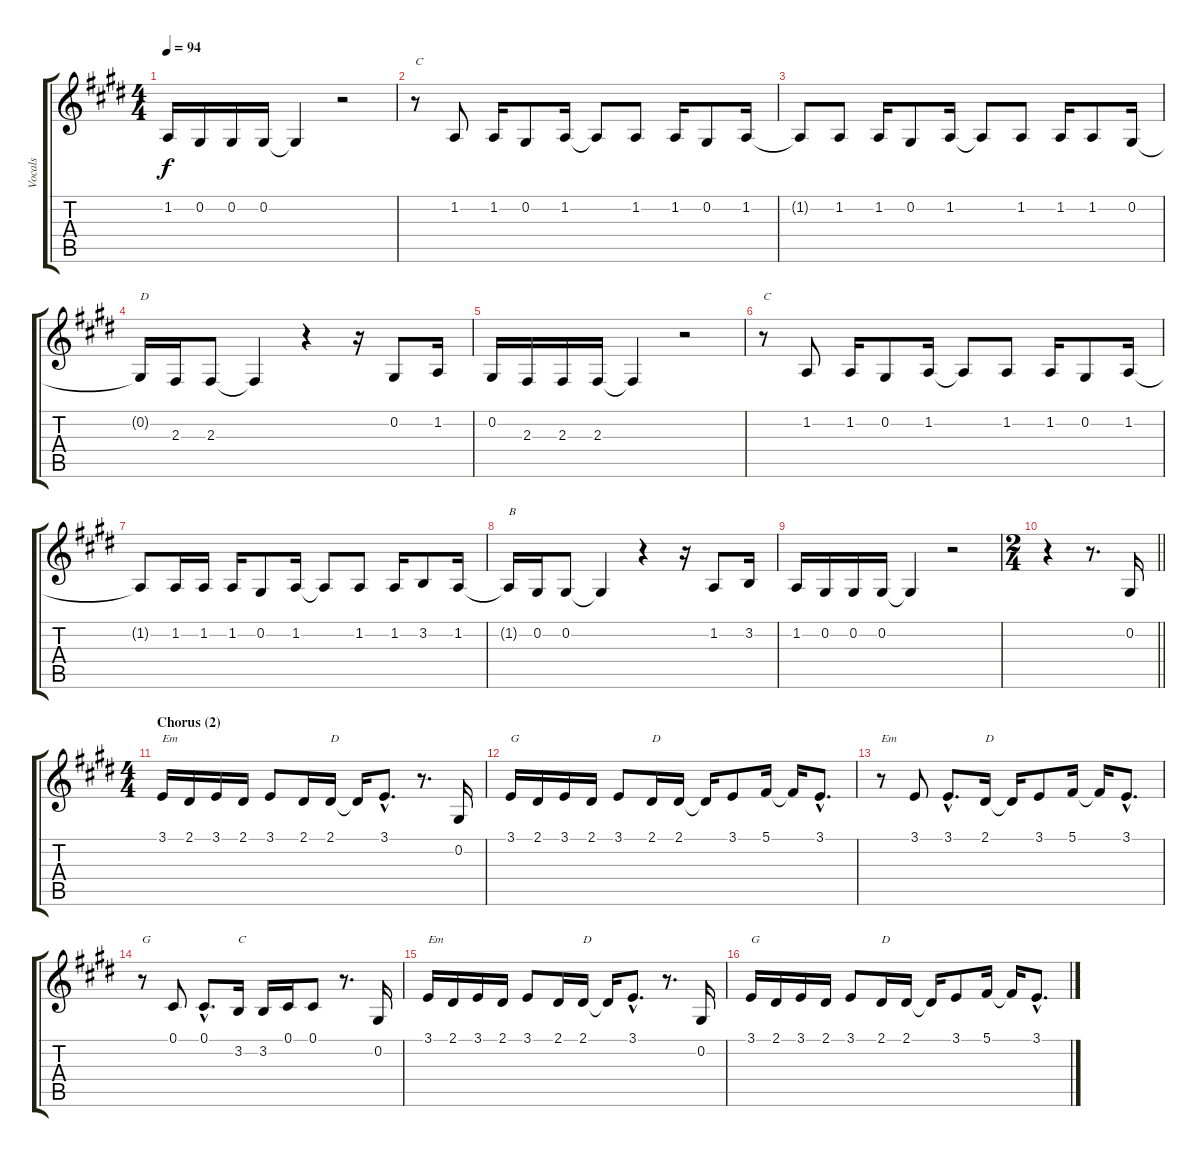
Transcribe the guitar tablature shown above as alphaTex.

\track ("Vocals" "Vocals") {instrument sopranosax}
\staff {score tabs}
\tuning (Db4 Ab3 E3 B2 Gb2 Db2) {hide}
\ts (4 4)
\tempo 94
\clef g2
\ks c#minor
1.2.16{dy f} 0.2.16 0.2.16 0.2.16 0.2{t}.4 r.2 |
r.8{txt "C"} 1.2.8 1.2.16 0.2.8 1.2.16 1.2{t}.8 1.2.8 1.2.16 0.2.8 1.2.16 |
1.2{t}.8 1.2.8 1.2.16 0.2.8 1.2.16 1.2{t}.8 1.2.8 1.2.16 1.2.8 0.2.16 |
0.2{t}.16{txt "D"} 2.3.16 2.3.8 2.3{t}.4 r.4 r.16 0.2.8 1.2.16 |
0.2.16 2.3.16 2.3.16 2.3.16 2.3{t}.4 r.2 |
r.8{txt "C"} 1.2.8 1.2.16 0.2.8 1.2.16 1.2{t}.8 1.2.8 1.2.16 0.2.8 1.2.16 |
1.2{t}.8 1.2.16 1.2.16 1.2.16 0.2.8 1.2.16 1.2{t}.8 1.2.8 1.2.16 3.2.8 1.2.16 |
1.2{t}.16{txt "B"} 0.2.16 0.2.8 0.2{t}.4 r.4 r.16 1.2.8 3.2.16 |
1.2.16 0.2.16 0.2.16 0.2.16 0.2{t}.4 r.2 |
\ts (2 4)
\barLineRight lightlight
r.4 r.8{d} 0.2.16 |
\ts (4 4)
\section ("" "Chorus (2)")
3.1.16{txt "Em"} 2.1.16 3.1.16 2.1.16 3.1.8 2.1.16 2.1.16{txt "D"} 2.1{t}.16 3.1{hac}.8{d} r.8{d} 0.2.16 |
3.1.16{txt "G"} 2.1.16 3.1.16 2.1.16 3.1.8 2.1.16{txt "D"} 2.1.16 2.1{t}.16 3.1.8 5.1.16 5.1{t}.16 3.1{hac}.8{d} |
r.8{txt "Em"} 3.1.8 3.1{hac}.8{d} 2.1.16{txt "D"} 2.1{t}.16 3.1.8 5.1.16 5.1{t}.16 3.1{hac}.8{d} |
r.8{txt "G"} 0.1.8 0.1{hac}.8{d} 3.2.16{txt "C"} 3.2.16 0.1.16 0.1.8 r.8{d} 0.2.16 |
3.1.16{txt "Em"} 2.1.16 3.1.16 2.1.16 3.1.8 2.1.16 2.1.16{txt "D"} 2.1{t}.16 3.1{hac}.8{d} r.8{d} 0.2.16 |
3.1.16{txt "G"} 2.1.16 3.1.16 2.1.16 3.1.8 2.1.16{txt "D"} 2.1.16 2.1{t}.16 3.1.8 5.1.16 5.1{t}.16 3.1{hac}.8{d}
